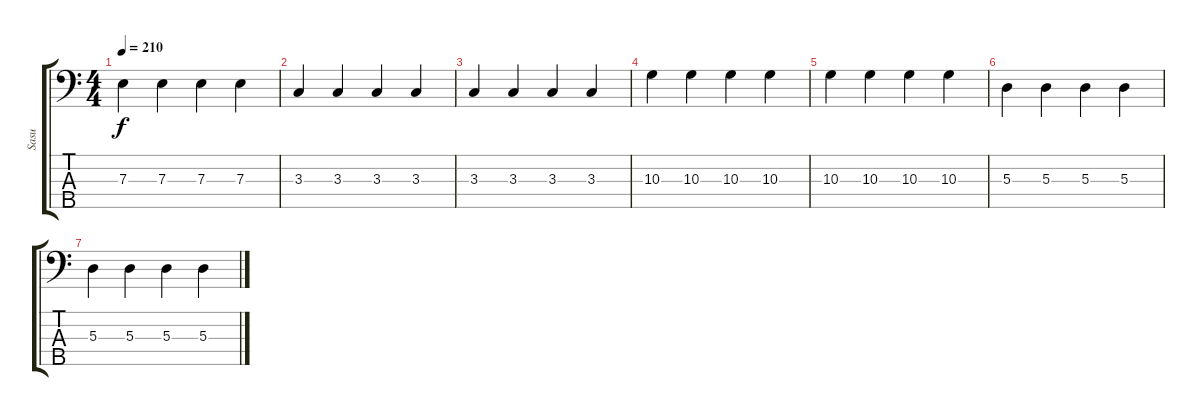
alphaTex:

\track ("Sasu" "Sasu") {instrument electricbassfinger}
\staff {score tabs}
\tuning (G2 D2 A1 E1 B0) {hide}
\ts (4 4)
\tempo 210
\clef f4
\ks c
7.3.4{dy f} 7.3.4 7.3.4 7.3.4 |
3.3.4 3.3.4 3.3.4 3.3.4 |
3.3.4 3.3.4 3.3.4 3.3.4 |
10.3.4 10.3.4 10.3.4 10.3.4 |
10.3.4 10.3.4 10.3.4 10.3.4 |
5.3.4 5.3.4 5.3.4 5.3.4 |
5.3.4 5.3.4 5.3.4 5.3.4
